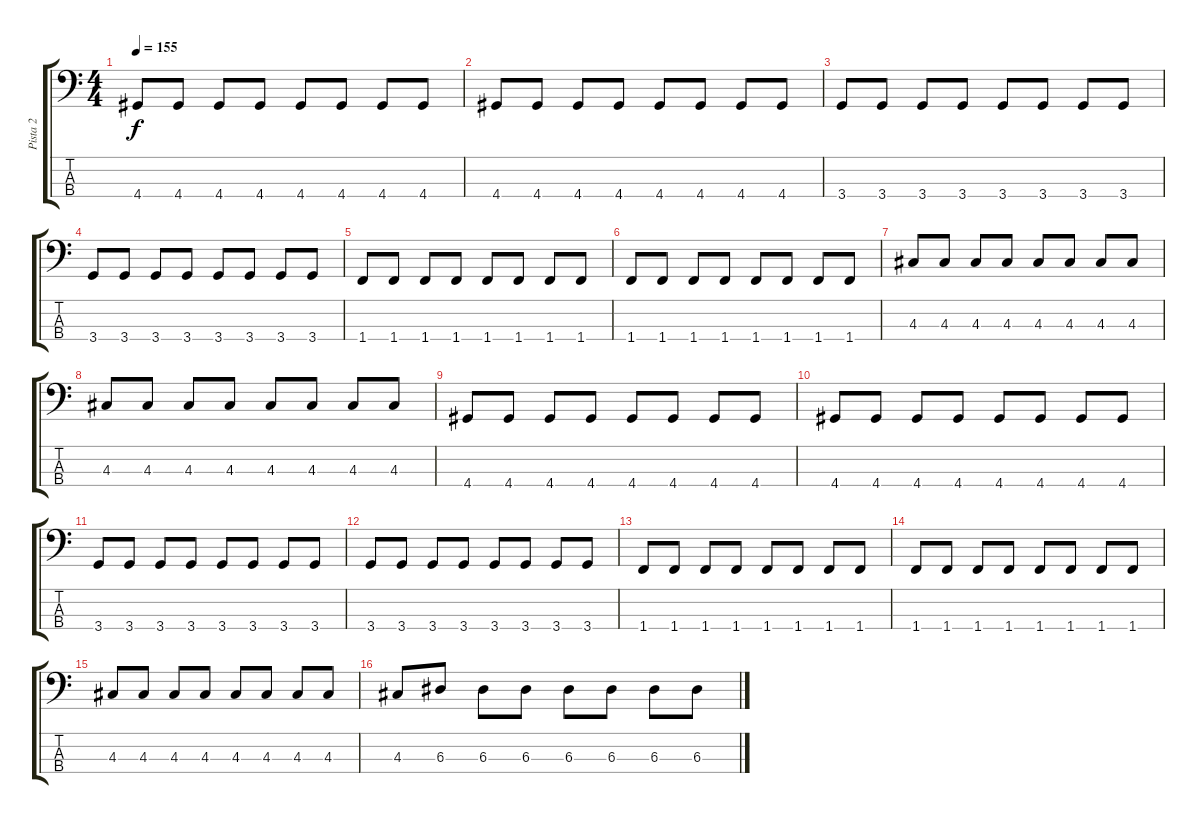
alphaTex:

\track ("Pista 2" "Pista 2") {instrument slapbass2}
\staff {score tabs}
\tuning (G2 D2 A1 E1) {hide}
\ts (4 4)
\tempo 155
\clef f4
\ks c
4.4.8{dy f} 4.4.8 4.4.8 4.4.8 4.4.8 4.4.8 4.4.8 4.4.8 |
4.4.8 4.4.8 4.4.8 4.4.8 4.4.8 4.4.8 4.4.8 4.4.8 |
3.4.8 3.4.8 3.4.8 3.4.8 3.4.8 3.4.8 3.4.8 3.4.8 |
3.4.8 3.4.8 3.4.8 3.4.8 3.4.8 3.4.8 3.4.8 3.4.8 |
1.4.8 1.4.8 1.4.8 1.4.8 1.4.8 1.4.8 1.4.8 1.4.8 |
1.4.8 1.4.8 1.4.8 1.4.8 1.4.8 1.4.8 1.4.8 1.4.8 |
4.3.8 4.3.8 4.3.8 4.3.8 4.3.8 4.3.8 4.3.8 4.3.8 |
4.3.8 4.3.8 4.3.8 4.3.8 4.3.8 4.3.8 4.3.8 4.3.8 |
4.4.8 4.4.8 4.4.8 4.4.8 4.4.8 4.4.8 4.4.8 4.4.8 |
4.4.8 4.4.8 4.4.8 4.4.8 4.4.8 4.4.8 4.4.8 4.4.8 |
3.4.8 3.4.8 3.4.8 3.4.8 3.4.8 3.4.8 3.4.8 3.4.8 |
3.4.8 3.4.8 3.4.8 3.4.8 3.4.8 3.4.8 3.4.8 3.4.8 |
1.4.8 1.4.8 1.4.8 1.4.8 1.4.8 1.4.8 1.4.8 1.4.8 |
1.4.8 1.4.8 1.4.8 1.4.8 1.4.8 1.4.8 1.4.8 1.4.8 |
4.3.8 4.3.8 4.3.8 4.3.8 4.3.8 4.3.8 4.3.8 4.3.8 |
4.3.8 6.3.8 6.3.8 6.3.8 6.3.8 6.3.8 6.3.8 6.3.8
